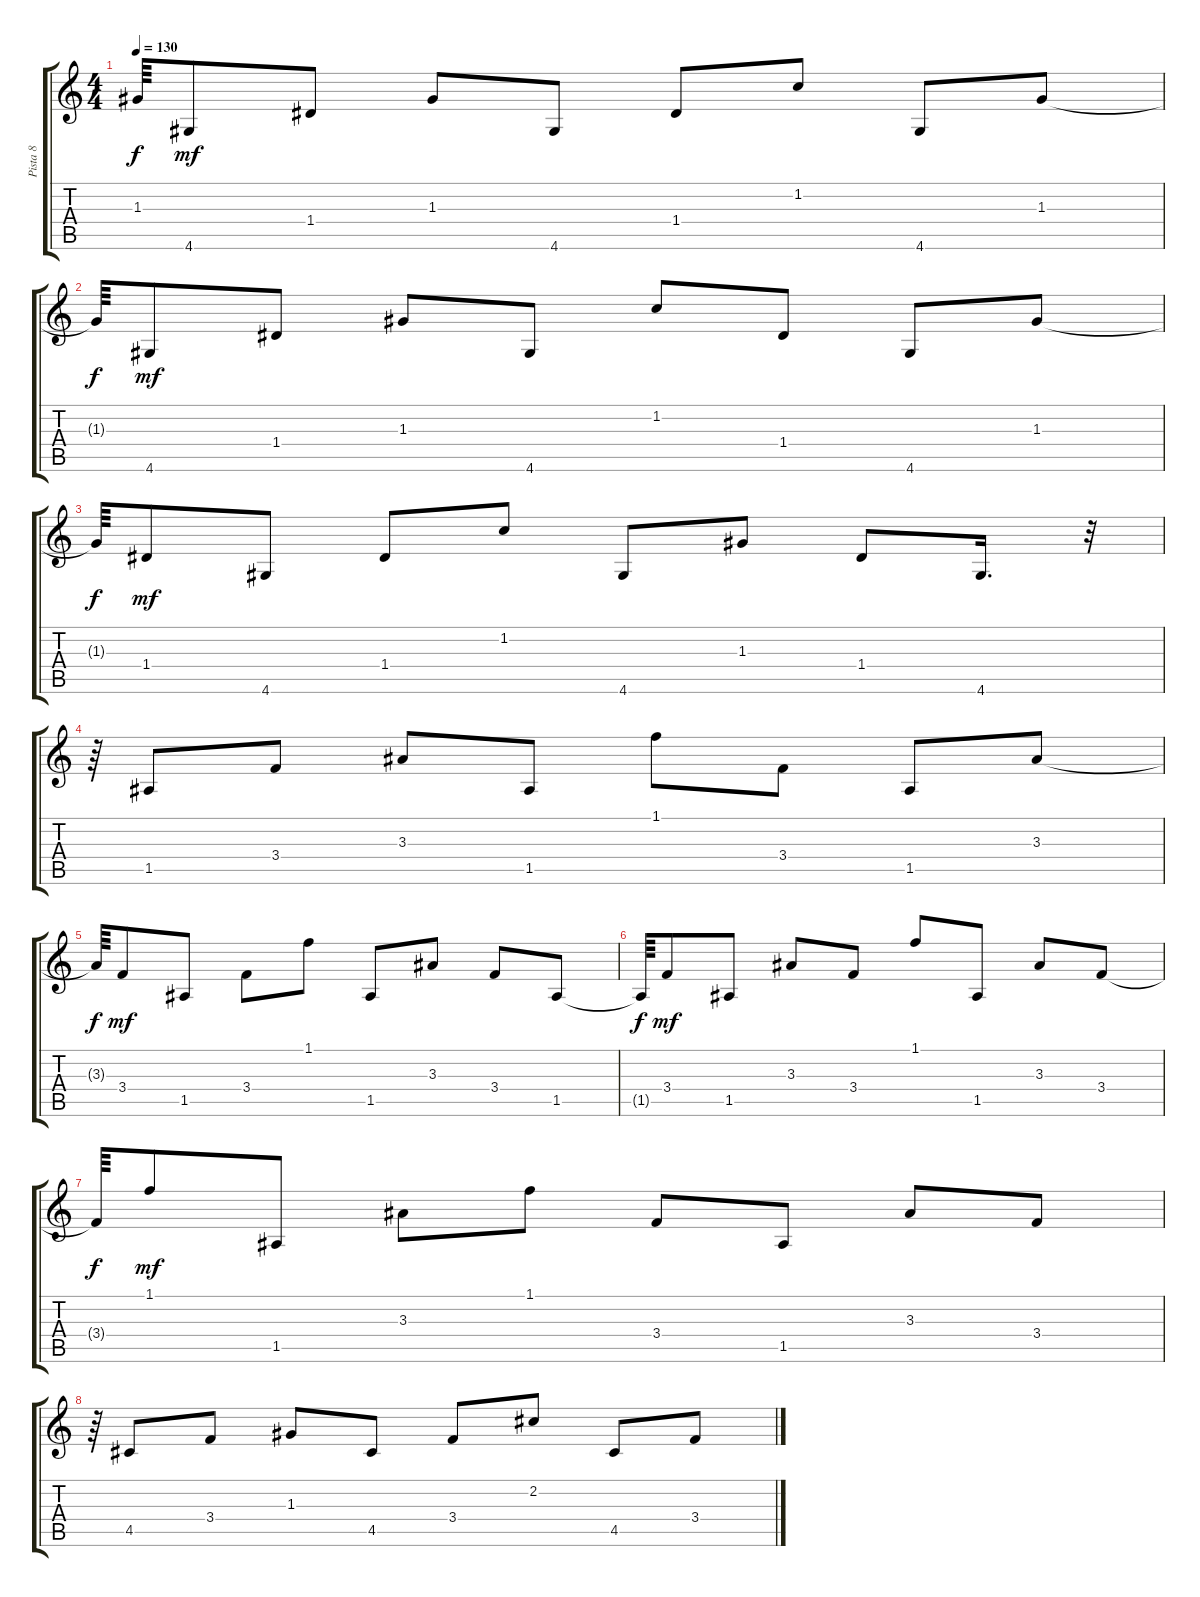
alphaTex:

\track ("Pista 8" "Pista 8") {instrument electricguitarclean}
\staff {score tabs}
\tuning (E4 B3 G3 D3 A2 E2) {hide}
\ts (4 4)
\tempo 130
\clef g2
\ks c
1.3{t}.64{dy f} 4.6.8{dy mf} 1.4.8 1.3.8 4.6.8 1.4.8 1.2.8 4.6.8 1.3.8 |
1.3{t}.64{dy f} 4.6.8{dy mf} 1.4.8 1.3.8 4.6.8 1.2.8 1.4.8 4.6.8 1.3.8 |
1.3{t}.64{dy f} 1.4.8{dy mf} 4.6.8 1.4.8 1.2.8 4.6.8 1.3.8 1.4.8 4.6.16{d} r.32 |
r.64 1.5.8 3.4.8 3.3.8 1.5.8 1.1.8 3.4.8 1.5.8 3.3.8 |
3.3{t}.64{dy f} 3.4.8{dy mf} 1.5.8 3.4.8 1.1.8 1.5.8 3.3.8 3.4.8 1.5.8 |
1.5{t}.64{dy f} 3.4.8{dy mf} 1.5.8 3.3.8 3.4.8 1.1.8 1.5.8 3.3.8 3.4.8 |
3.4{t}.64{dy f} 1.1.8{dy mf} 1.5.8 3.3.8 1.1.8 3.4.8 1.5.8 3.3.8 3.4.8 |
r.64 4.5.8 3.4.8 1.3.8 4.5.8 3.4.8 2.2.8 4.5.8 3.4.8
